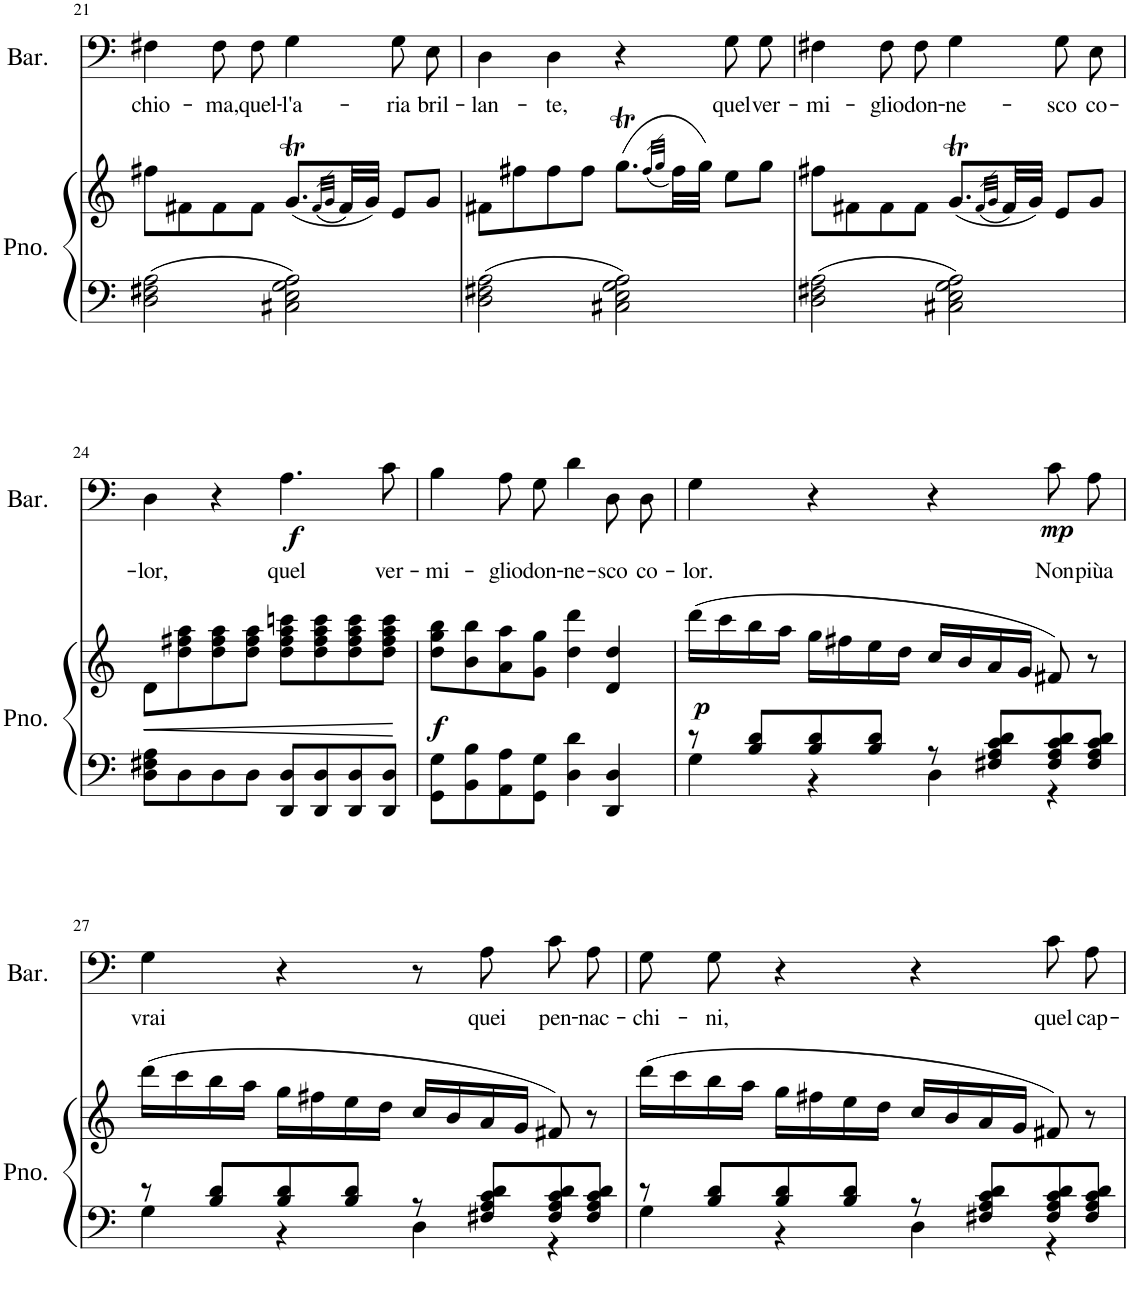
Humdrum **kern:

**kern	**kern	**dynam	**kern	**text	**dynam
*part2	*part2	*part2	*part1	*part1	*part1
*staff3	*staff2	*staff2/3	*staff1	*staff1	*staff1
*I"Piano	*	*	*I"Baryton	*	*
*I'Pno.	*	*	*I'Bar.	*	*
!!LO:PB:g=z
*clefF4	*clefG2	*	*clefF4	*	*
*k[]	*k[]	*	*k[]	*	*
*M4/4	*M4/4	*	*M4/4	*	*
*met(c)	*met(c)	*	*met(c)	*	*
=21	=21	=21	=21	=21	=21
!	!	!	!	!LO:LY:b	!
2D\ 2F#X\ 2A\	8ff#X\L	.	4F#X\	chio-	.
.	8f#X\	.	.	.	.
!	!	!	!	!LO:LY:b	!
.	8f#\	.	8F#\L	-ma,	.
!	!	!	!	!LO:LY:b	!
.	8f#\J	.	8F#\J	quel-	.
!	!	!	!	!LO:LY:b	!
2C#X\ 2E\ 2G\ 2A\	(8.gT/L	.	4G\	-l'a-	.
.	(32qf#/LLL	.	.	.	.
.	32qg/JJJ	.	.	.	.
.	32f#/LL)	.	.	.	.
.	32g/JJJ)	.	.	.	.
!	!	!	!	!LO:LY:b	!
.	8e/L	.	8G\L	-ria	.
!	!	!	!	!LO:LY:b	!
.	8g/J	.	8E\J	bril-	.
=22	=22	=22	=22	=22	=22
!	!	!	!	!LO:LY:b	!
2D\ 2F#X\ 2A\	8f#X\L	.	4D\	-lan-	.
.	8ff#X\	.	.	.	.
!	!	!	!	!LO:LY:b	!
.	8ff#\	.	4D\	-te,	.
.	8ff#\J	.	.	.	.
2C#X\ 2E\ 2G\ 2A\	(8.ggT\L	.	4r	.	.
.	(32qff#/LLL	.	.	.	.
.	32qgg/JJJ	.	.	.	.
.	32ff#\LL)	.	.	.	.
.	32gg\JJJ)	.	.	.	.
!	!	!	!	!LO:LY:b	!
.	8ee\L	.	8G\L	quel	.
!	!	!	!	!LO:LY:b	!
.	8gg\J	.	8G\J	ver-	.
=23	=23	=23	=23	=23	=23
!	!	!	!	!LO:LY:b	!
2D\ 2F#X\ 2A\	8ff#X\L	.	4F#X\	-mi-	.
.	8f#X\	.	.	.	.
!	!	!	!	!LO:LY:b	!
.	8f#\	.	8F#\L	-glio	.
!	!	!	!	!LO:LY:b	!
.	8f#\J	.	8F#\J	don-	.
!	!	!	!	!LO:LY:b	!
2C#X\ 2E\ 2G\ 2A\	(8.gT/L	.	4G\	-ne-	.
.	(32qf#/LLL	.	.	.	.
.	32qg/JJJ	.	.	.	.
.	32f#/LL)	.	.	.	.
.	32g/JJJ)	.	.	.	.
!	!	!	!	!LO:LY:b	!
.	8e/L	.	8G\L	-sco	.
!	!	!	!	!LO:LY:b	!
.	8g/J	.	8E\J	co-	.
!!LO:LB:g=z
=24	=24	=24	=24	=24	=24
!	!	!LO:HP:b	!	!LO:LY:b	!
8D\ 8F#X\ 8A\L	8d\L	<	4D\	-lor,	.
8D\	8dd\ 8ff#X\ 8aa\	.	.	.	.
8D\	8dd\ 8ff#\ 8aa\	.	4r	.	.
8D\J	8dd\ 8ff#\ 8aa\J	.	.	.	.
!	!	!	!	!LO:LY:b	!LO:DY:b
8DD/ 8D/L	8dd\ 8ff#\ 8aa\ 8cccn\L	.	4.A\	quel	f
8DD/ 8D/	8dd\ 8ff#\ 8aa\ 8ccc\	.	.	.	.
8DD/ 8D/	8dd\ 8ff#\ 8aa\ 8ccc\	.	.	.	.
!	!	!	!	!LO:LY:b	!
8DD/ 8D/J	8dd\ 8ff#\ 8aa\ 8ccc\J	.	8c\	ver-	.
.	.	[	.	.	.
=25	=25	=25	=25	=25	=25
!	!	!LO:DY:b	!	!LO:LY:b	!
8GG\ 8G\L	8dd\ 8gg\ 8bb\L	f	4B\	-mi-	.
8BB\ 8B\	8b\ 8bb\	.	.	.	.
!	!	!	!	!LO:LY:b	!
8AA\ 8A\	8a\ 8aa\	.	8A\L	-glio	.
!	!	!	!	!LO:LY:b	!
8GG\ 8G\J	8g\ 8gg\J	.	8G\J	don-	.
!	!	!	!	!LO:LY:b	!
4D\ 4d\	4dd\ 4ddd\	.	4d\	-ne-	.
!	!	!	!	!LO:LY:b	!
4DD/ 4D/	4d/ 4dd/	.	8D\L	-sco	.
!	!	!	!	!LO:LY:b	!
.	.	.	8D\J	co-	.
=26	=26	=26	=26	=26	=26
*^	*	*	*	*	*
!	!	!	!LO:DY:b	!	!LO:LY:b	!
8r	4G\	(16ddd\LL	p	4G\	-lor.	.
.	.	16ccc\	.	.	.	.
8B/ 8d/L	.	16bb\	.	.	.	.
.	.	16aa\JJ	.	.	.	.
8B/ 8d/	4r	16gg\LL	.	4r	.	.
.	.	16ff#X\	.	.	.	.
8B/ 8d/J	.	16ee\	.	.	.	.
.	.	16dd\JJ	.	.	.	.
8r	4D\	16cc/LL	.	4r	.	.
.	.	16b/	.	.	.	.
8F#X/ 8A/ 8c/ 8d/L	.	16a/	.	.	.	.
.	.	16g/JJ	.	.	.	.
!	!	!	!	!	!LO:LY:b	!LO:DY:b
8F#/ 8A/ 8c/ 8d/	4r	8f#X/)	.	8c\L	Non	mp
!	!	!	!	!	!LO:LY:b	!
8F#/ 8A/ 8c/ 8d/J	.	8r	.	8A\J	piùa	.
!!LO:LB:g=z
=27	=27	=27	=27	=27	=27	=27
!	!	!	!	!	!LO:LY:b	!
8r	4G\	(16ddd\LL	.	4G\	vrai	.
.	.	16ccc\	.	.	.	.
8B/ 8d/L	.	16bb\	.	.	.	.
.	.	16aa\JJ	.	.	.	.
8B/ 8d/	4r	16gg\LL	.	4r	.	.
.	.	16ff#X\	.	.	.	.
8B/ 8d/J	.	16ee\	.	.	.	.
.	.	16dd\JJ	.	.	.	.
8r	4D\	16cc/LL	.	8r	.	.
.	.	16b/	.	.	.	.
!	!	!	!	!	!LO:LY:b	!
8F#X/ 8A/ 8c/ 8d/L	.	16a/	.	8A\	quei	.
.	.	16g/JJ	.	.	.	.
!	!	!	!	!	!LO:LY:b	!
8F#/ 8A/ 8c/ 8d/	4r	8f#X/)	.	8c\L	pen-	.
!	!	!	!	!	!LO:LY:b	!
8F#/ 8A/ 8c/ 8d/J	.	8r	.	8A\J	-nac-	.
=28	=28	=28	=28	=28	=28	=28
!	!	!	!	!	!LO:LY:b	!
8r	4G\	(16ddd\LL	.	8G\L	-chi-	.
.	.	16ccc\	.	.	.	.
!	!	!	!	!	!LO:LY:b	!
8B/ 8d/L	.	16bb\	.	8G\J	-ni,	.
.	.	16aa\JJ	.	.	.	.
8B/ 8d/	4r	16gg\LL	.	4r	.	.
.	.	16ff#X\	.	.	.	.
8B/ 8d/J	.	16ee\	.	.	.	.
.	.	16dd\JJ	.	.	.	.
8r	4D\	16cc/LL	.	4r	.	.
.	.	16b/	.	.	.	.
8F#X/ 8A/ 8c/ 8d/L	.	16a/	.	.	.	.
.	.	16g/JJ	.	.	.	.
!	!	!	!	!	!LO:LY:b	!
8F#/ 8A/ 8c/ 8d/	4r	8f#X/)	.	8c\L	quel	.
!	!	!	!	!	!LO:LY:b	!
8F#/ 8A/ 8c/ 8d/J	.	8r	.	8A\J	cap-	.
*v	*v	*	*	*	*	*
=	=	=	=	=	=
*-	*-	*-	*-	*-	*-
